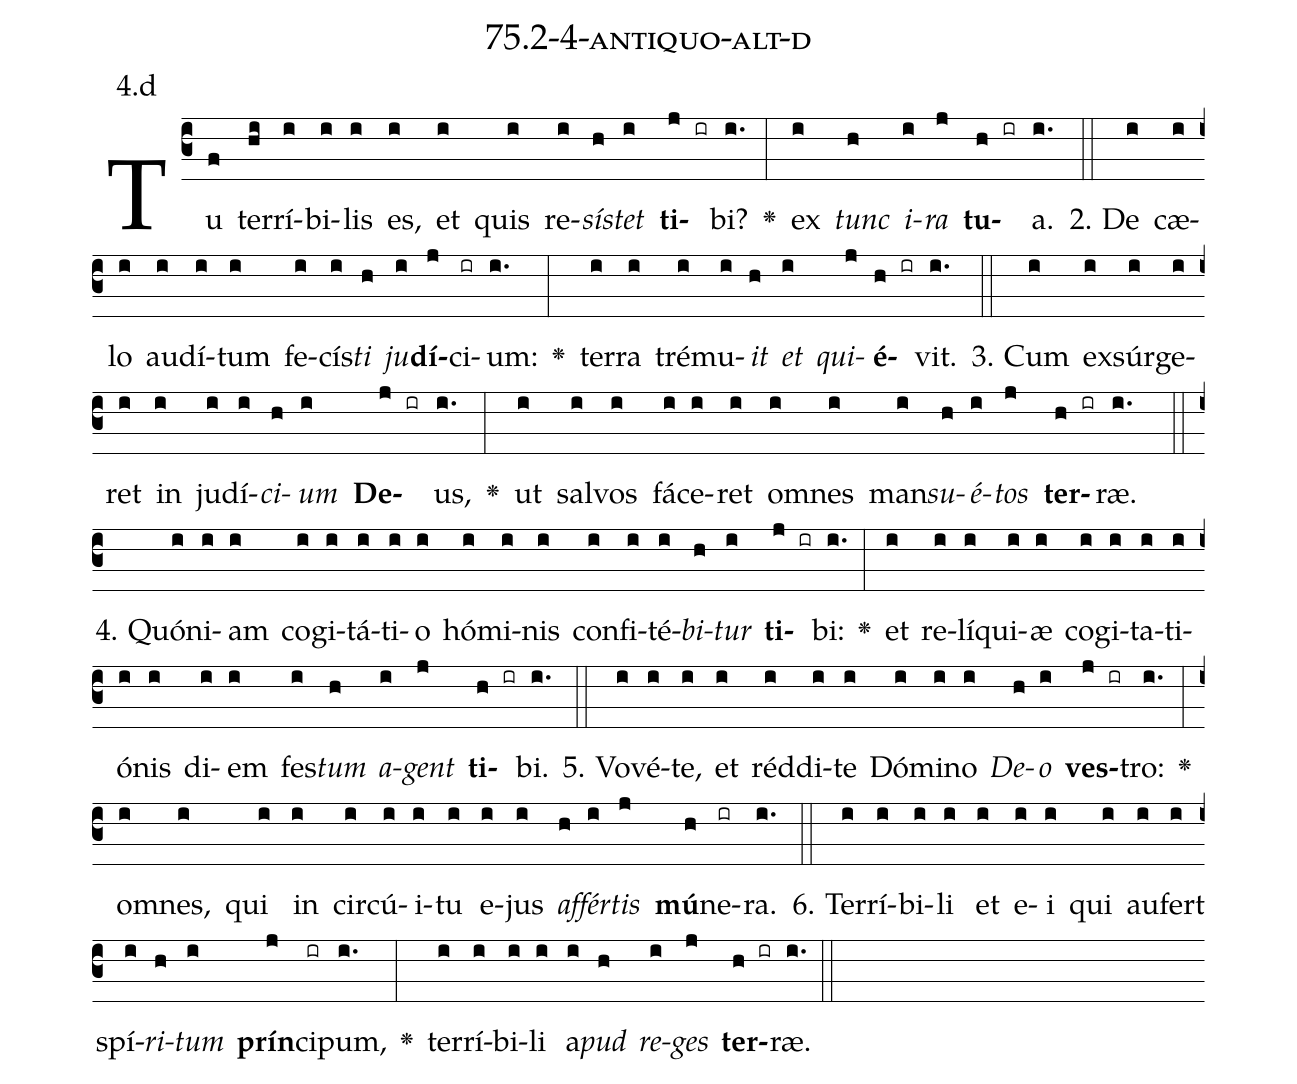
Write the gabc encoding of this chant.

name: 75.2-4-antiquo-alt-d;
annotation: 4.d;
%%
(c3)Tu(f) ter(hi)rí(i)bi(i)lis(i) es,(i) et(i) quis(i) re(i)<i>sís</i>(h)<i>tet</i>(i) <b>ti</b>(j ir)bi?(i.) <v>\greheightstar</v>(:) ex(i) <i>tunc</i>(h) <i>i</i>(i)<i>ra</i>(j) <b>tu</b>(h ir)a.(i.) (::)
2. De(i) cæ(i)lo(i) au(i)dí(i)tum(i) fe(i)cís(i)<i>ti</i>(h) <i>ju</i>(i)<b>dí</b>(j)ci(ir)um:(i.) <v>\greheightstar</v>(:) ter(i)ra(i) tré(i)mu(i)<i>it</i>(h) <i>et</i>(i) <i>qui</i>(j)<b>é</b>(h ir)vit.(i.) (::)
3. Cum(i) ex(i)súr(i)ge(i)ret(i) in(i) ju(i)dí(i)<i>ci</i>(h)<i>um</i>(i) <b>De</b>(j ir)us,(i.) <v>\greheightstar</v>(:) ut(i) sal(i)vos(i) fá(i)ce(i)ret(i) om(i)nes(i) man(i)<i>su</i>(h)<i>é</i>(i)<i>tos</i>(j) <b>ter</b>(h ir)ræ.(i.) (::)
4. Quón(i)i(i)am(i) co(i)gi(i)tá(i)ti(i)o(i) hó(i)mi(i)nis(i) con(i)fi(i)té(i)<i>bi</i>(h)<i>tur</i>(i) <b>ti</b>(j ir)bi:(i.) <v>\greheightstar</v>(:) et(i) re(i)lí(i)qui(i)æ(i) co(i)gi(i)ta(i)ti(i)ó(i)nis(i) di(i)em(i) fes(i)<i>tum</i>(h) <i>a</i>(i)<i>gent</i>(j) <b>ti</b>(h ir)bi.(i.) (::)
5. Vo(i)vé(i)te,(i) et(i) réd(i)di(i)te(i) Dó(i)mi(i)no(i) <i>De</i>(h)<i>o</i>(i) <b>ves</b>(j ir)tro:(i.) <v>\greheightstar</v>(:) om(i)nes,(i) qui(i) in(i) cir(i)cú(i)i(i)tu(i) e(i)jus(i) <i>af</i>(h)<i>fér</i>(i)<i>tis</i>(j) <b>mú</b>(h)ne(ir)ra.(i.) (::)
6. Ter(i)rí(i)bi(i)li(i) et(i) e(i)i(i) qui(i) au(i)fert(i) spí(i)<i>ri</i>(h)<i>tum</i>(i) <b>prín</b>(j)ci(ir)pum,(i.) <v>\greheightstar</v>(:) ter(i)rí(i)bi(i)li(i) a(i)<i>pud</i>(h) <i>re</i>(i)<i>ges</i>(j) <b>ter</b>(h ir)ræ.(i.) (::)
